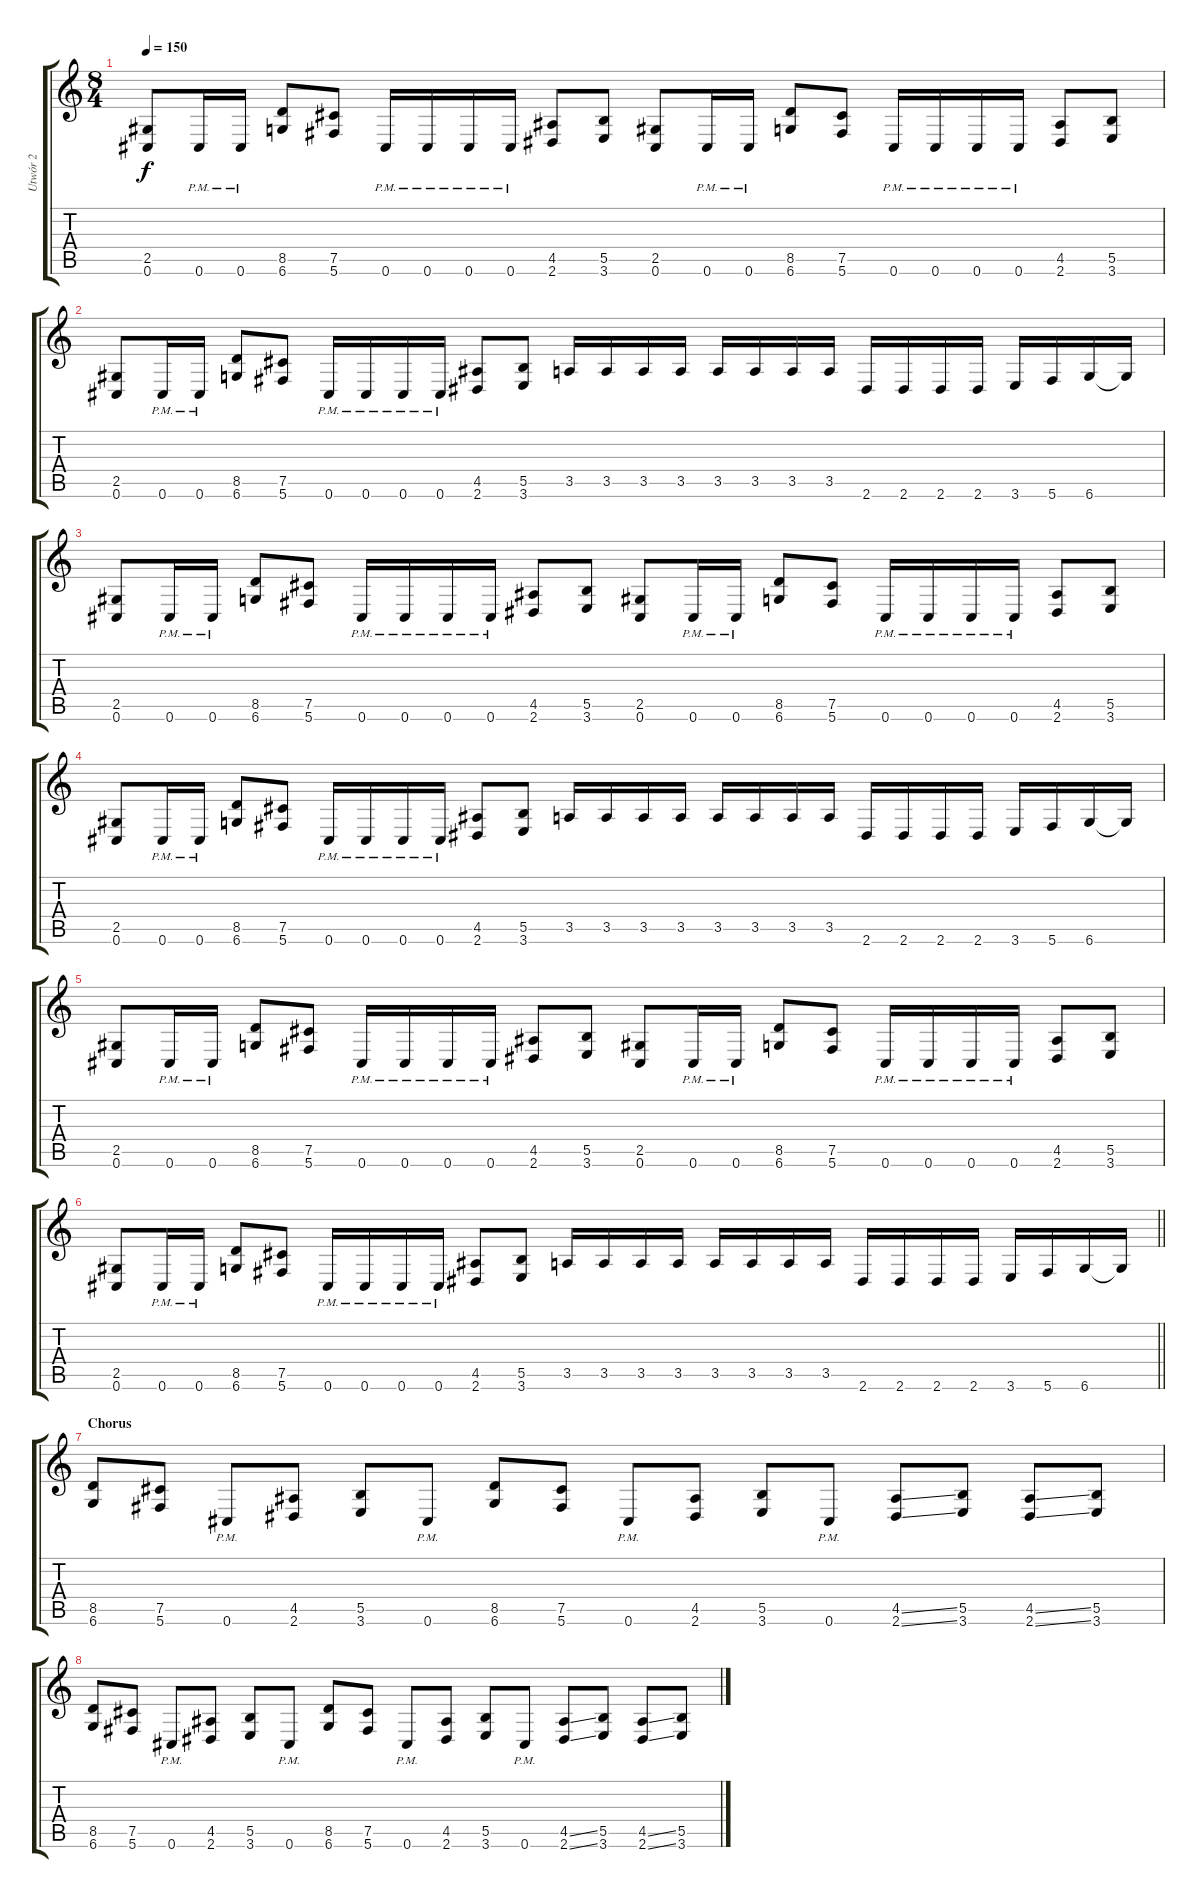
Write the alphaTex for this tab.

\track ("Utwór 2" "Utwór 2") {instrument distortionguitar}
\staff {score tabs}
\tuning (Db4 Ab3 E3 B2 Gb2 Db2) {hide}
\ts (8 4)
\tempo 150
\clef g2
\ks c
(2.5 0.6).8{dy f} 0.6{pm}.16 0.6{pm}.16 (8.5 6.6).8 (7.5 5.6).8 0.6{pm}.16 0.6{pm}.16 0.6{pm}.16 0.6{pm}.16 (4.5 2.6).8 (5.5 3.6).8 (2.5 0.6).8 0.6{pm}.16 0.6{pm}.16 (8.5 6.6).8 (7.5 5.6).8 0.6{pm}.16 0.6{pm}.16 0.6{pm}.16 0.6{pm}.16 (4.5 2.6).8 (5.5 3.6).8 |
(2.5 0.6).8 0.6{pm}.16 0.6{pm}.16 (8.5 6.6).8 (7.5 5.6).8 0.6{pm}.16 0.6{pm}.16 0.6{pm}.16 0.6{pm}.16 (4.5 2.6).8 (5.5 3.6).8 3.5.16 3.5.16 3.5.16 3.5.16 3.5.16 3.5.16 3.5.16 3.5.16 2.6.16 2.6.16 2.6.16 2.6.16 3.6.16 5.6.16 6.6.16 6.6{t}.16 |
(2.5 0.6).8 0.6{pm}.16 0.6{pm}.16 (8.5 6.6).8 (7.5 5.6).8 0.6{pm}.16 0.6{pm}.16 0.6{pm}.16 0.6{pm}.16 (4.5 2.6).8 (5.5 3.6).8 (2.5 0.6).8 0.6{pm}.16 0.6{pm}.16 (8.5 6.6).8 (7.5 5.6).8 0.6{pm}.16 0.6{pm}.16 0.6{pm}.16 0.6{pm}.16 (4.5 2.6).8 (5.5 3.6).8 |
(2.5 0.6).8 0.6{pm}.16 0.6{pm}.16 (8.5 6.6).8 (7.5 5.6).8 0.6{pm}.16 0.6{pm}.16 0.6{pm}.16 0.6{pm}.16 (4.5 2.6).8 (5.5 3.6).8 3.5.16 3.5.16 3.5.16 3.5.16 3.5.16 3.5.16 3.5.16 3.5.16 2.6.16 2.6.16 2.6.16 2.6.16 3.6.16 5.6.16 6.6.16 6.6{t}.16 |
(2.5 0.6).8 0.6{pm}.16 0.6{pm}.16 (8.5 6.6).8 (7.5 5.6).8 0.6{pm}.16 0.6{pm}.16 0.6{pm}.16 0.6{pm}.16 (4.5 2.6).8 (5.5 3.6).8 (2.5 0.6).8 0.6{pm}.16 0.6{pm}.16 (8.5 6.6).8 (7.5 5.6).8 0.6{pm}.16 0.6{pm}.16 0.6{pm}.16 0.6{pm}.16 (4.5 2.6).8 (5.5 3.6).8 |
\barLineRight lightlight
(2.5 0.6).8 0.6{pm}.16 0.6{pm}.16 (8.5 6.6).8 (7.5 5.6).8 0.6{pm}.16 0.6{pm}.16 0.6{pm}.16 0.6{pm}.16 (4.5 2.6).8 (5.5 3.6).8 3.5.16 3.5.16 3.5.16 3.5.16 3.5.16 3.5.16 3.5.16 3.5.16 2.6.16 2.6.16 2.6.16 2.6.16 3.6.16 5.6.16 6.6.16 6.6{t}.16 |
\section ("" "Chorus")
(8.5 6.6).8 (7.5 5.6).8 0.6{pm}.8 (4.5 2.6).8 (5.5 3.6).8 0.6{pm}.8 (8.5 6.6).8 (7.5 5.6).8 0.6{pm}.8 (4.5 2.6).8 (5.5 3.6).8 0.6{pm}.8 (4.5{ss} 2.6{ss}).8 (5.5 3.6).8 (4.5{ss} 2.6{ss}).8 (5.5 3.6).8 |
(8.5 6.6).8 (7.5 5.6).8 0.6{pm}.8 (4.5 2.6).8 (5.5 3.6).8 0.6{pm}.8 (8.5 6.6).8 (7.5 5.6).8 0.6{pm}.8 (4.5 2.6).8 (5.5 3.6).8 0.6{pm}.8 (4.5{ss} 2.6{ss}).8 (5.5 3.6).8 (4.5{ss} 2.6{ss}).8 (5.5 3.6).8
